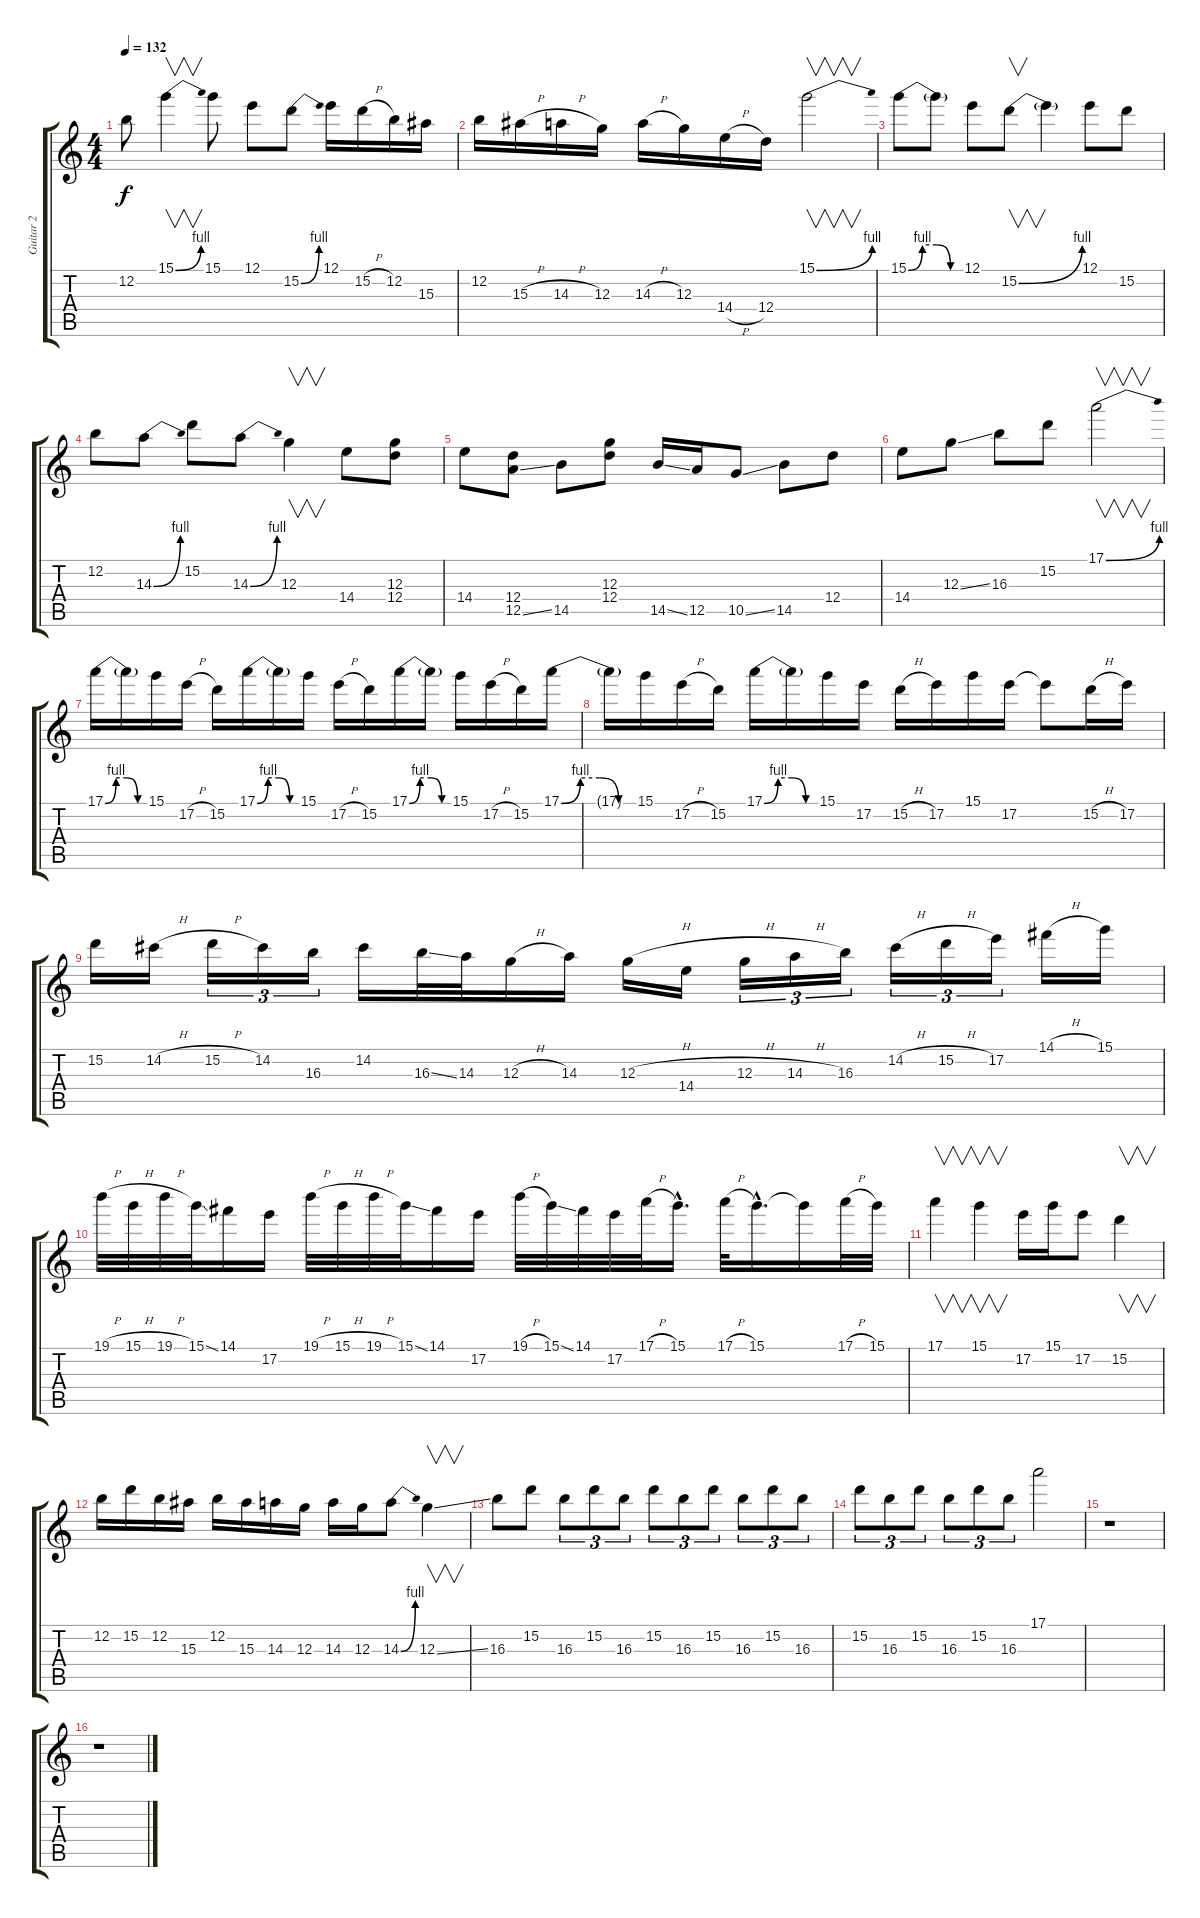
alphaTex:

\track ("Guitar 2" "Guitar 2") {instrument distortionguitar}
\staff {score tabs}
\tuning (E4 B3 G3 D3 A2 E2) {hide}
\ts (4 4)
\tempo 132
\clef g2
\ks c
12.2.8{dy f} 15.1{be (bend 0 0 60 4)}.4{v} 15.1.8 12.1.8 15.2{be (bend 0 0 60 4)}.8 12.1.16 15.2{h}.16 12.2.16 15.3.16 |
12.2.16 15.3{h}.16 14.3{h}.16 12.3.16 14.3{h}.16 12.3.16 14.4{h}.16 12.4.16 15.1{be (bend 0 0 60 4)}.2{v} |
15.1{be (custom 0 0 15 4 30 4 45 0 60 0)}.8 15.1{t}.8 12.1.8 15.2{be (bend 0 0 60 4)}.8{v} 15.2{t}.4 12.1.8 15.2.8 |
12.2.8 14.3{be (bend 0 0 60 4)}.8 15.2.8 14.3{be (bend 0 0 60 4)}.8 12.3.4{v} 14.4.8 (12.3 12.4).8 |
14.4.8 (12.4 12.5{ss}).8 14.5.8 (12.3 12.4).8 14.5{ss}.16 12.5.16 10.5{ss}.8 14.5.8 12.4.8 |
14.4.8 12.3{ss}.8 16.3.8 15.2.8 17.1{be (bend 0 0 60 4)}.2{v} |
17.1{be (custom 0 0 15 4 30 4 45 0 60 0)}.16 17.1{t}.16 15.1.16 17.2{h}.16 15.2.16 17.1{be (custom 0 0 15 4 30 4 45 0 60 0)}.16 17.1{t}.16 15.1.16 17.2{h}.16 15.2.16 17.1{be (custom 0 0 15 4 30 4 45 0 60 0)}.16 17.1{t}.16 15.1.16 17.2{h}.16 15.2.16 17.1{be (custom 0 0 15 4 30 4 45 0 60 0)}.16 |
17.1{t}.16 15.1.16 17.2{h}.16 15.2.16 17.1{be (custom 0 0 15 4 30 4 45 0 60 0)}.16 17.1{t}.16 15.1.16 17.2.16 15.2{h}.16 17.2.16 15.1.16 17.2.16 17.2{t}.8 15.2{h}.16 17.2.16 |
15.2.16 14.2{h}.16 15.2{h}.16{tu (3 2)} 14.2.16{tu (3 2)} 16.3.16{tu (3 2)} 14.2.16 16.3{ss}.32 14.3.32 12.3{h}.16 14.3.16 12.3{h}.16 14.4.16 12.3{h}.16{tu (3 2)} 14.3{h}.16{tu (3 2)} 16.3.16{tu (3 2)} 14.2{h}.16{tu (3 2)} 15.2{h}.16{tu (3 2)} 17.2.16{tu (3 2)} 14.1{h}.16 15.1.16 |
19.1{h}.32 15.1{h}.32 19.1{h}.32 15.1{ss}.32 14.1.16 17.2.16 19.1{h}.32 15.1{h}.32 19.1{h}.32 15.1{ss}.32 14.1.16 17.2.16 19.1{h}.32 15.1{ss}.32 14.1.32 17.2.32 17.1{h}.32 15.1{hac}.16{d} 17.1{h}.32 15.1{hac}.16{d} 15.1{t}.16 17.1{h}.32 15.1.32 |
17.1.4{v} 15.1.4{v} 17.2.16 15.1.16 17.2.8 15.2.4{v} |
12.2.16 15.2.16 12.2.16 15.3.16 12.2.16 15.3.16 14.3.16 12.3.16 14.3.16 12.3.16 14.3{be (bend 0 0 60 4)}.8 12.3{ss}.4{v} |
16.3.8 15.2.8 16.3.8{tu (3 2)} 15.2.8{tu (3 2)} 16.3.8{tu (3 2)} 15.2.8{tu (3 2)} 16.3.8{tu (3 2)} 15.2.8{tu (3 2)} 16.3.8{tu (3 2)} 15.2.8{tu (3 2)} 16.3.8{tu (3 2)} |
15.2.8{tu (3 2)} 16.3.8{tu (3 2)} 15.2.8{tu (3 2)} 16.3.8{tu (3 2)} 15.2.8{tu (3 2)} 16.3.8{tu (3 2)} 17.1.2 |
r.1 |
r.1
